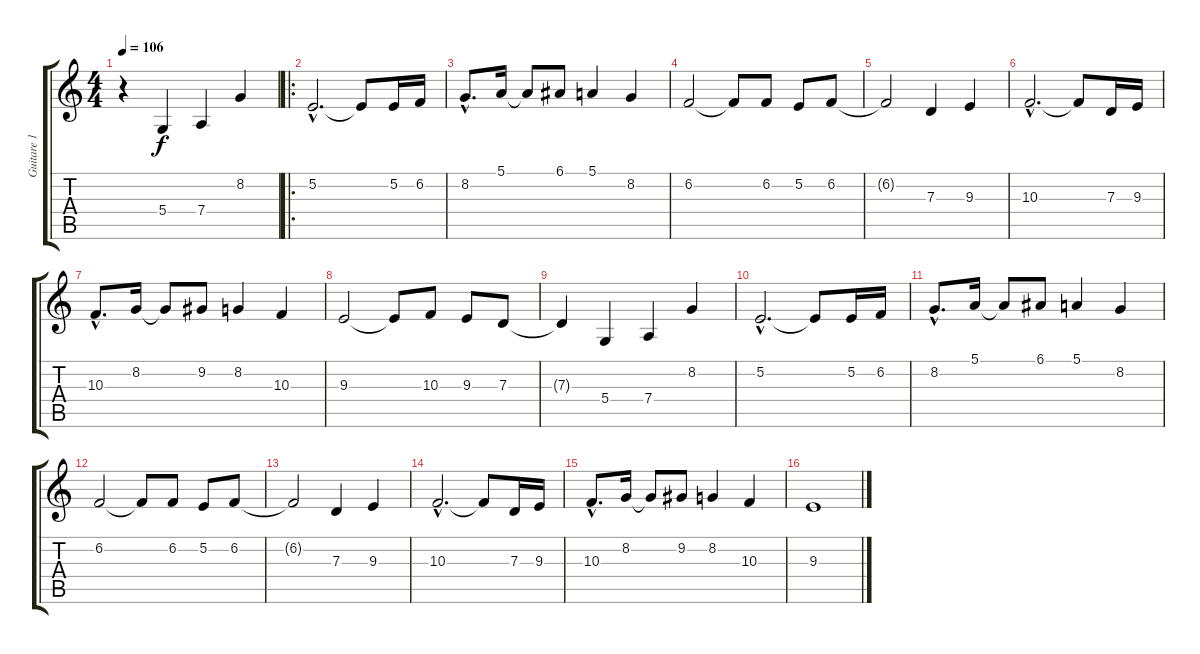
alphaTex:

\track ("Guitare 1" "Guitare 1") {instrument musicbox}
\staff {score tabs}
\tuning (E4 B3 G3 D3 A2 E2) {hide}
\ts (4 4)
\tempo 106
\clef g2
\ks c
r.4{dy f instrument musicbox} 5.4.4 7.4.4 8.2.4 |
\ro
5.2{hac}.2{d} 5.2{t}.8 5.2.16 6.2.16 |
8.2{hac}.8{d} 5.1.16 5.1{t}.8 6.1.8 5.1.4 8.2.4 |
6.2.2 6.2{t}.8 6.2.8 5.2.8 6.2.8 |
6.2{t}.2 7.3.4 9.3.4 |
10.3{hac}.2{d} 10.3{t}.8 7.3.16 9.3.16 |
10.3{hac}.8{d} 8.2.16 8.2{t}.8 9.2.8 8.2.4 10.3.4 |
9.3.2 9.3{t}.8 10.3.8 9.3.8 7.3.8 |
7.3{t}.4 5.4.4 7.4.4 8.2.4 |
5.2{hac}.2{d} 5.2{t}.8 5.2.16 6.2.16 |
8.2{hac}.8{d} 5.1.16 5.1{t}.8 6.1.8 5.1.4 8.2.4 |
6.2.2 6.2{t}.8 6.2.8 5.2.8 6.2.8 |
6.2{t}.2 7.3.4 9.3.4 |
10.3{hac}.2{d} 10.3{t}.8 7.3.16 9.3.16 |
10.3{hac}.8{d} 8.2.16 8.2{t}.8 9.2.8 8.2.4 10.3.4 |
9.3.1
